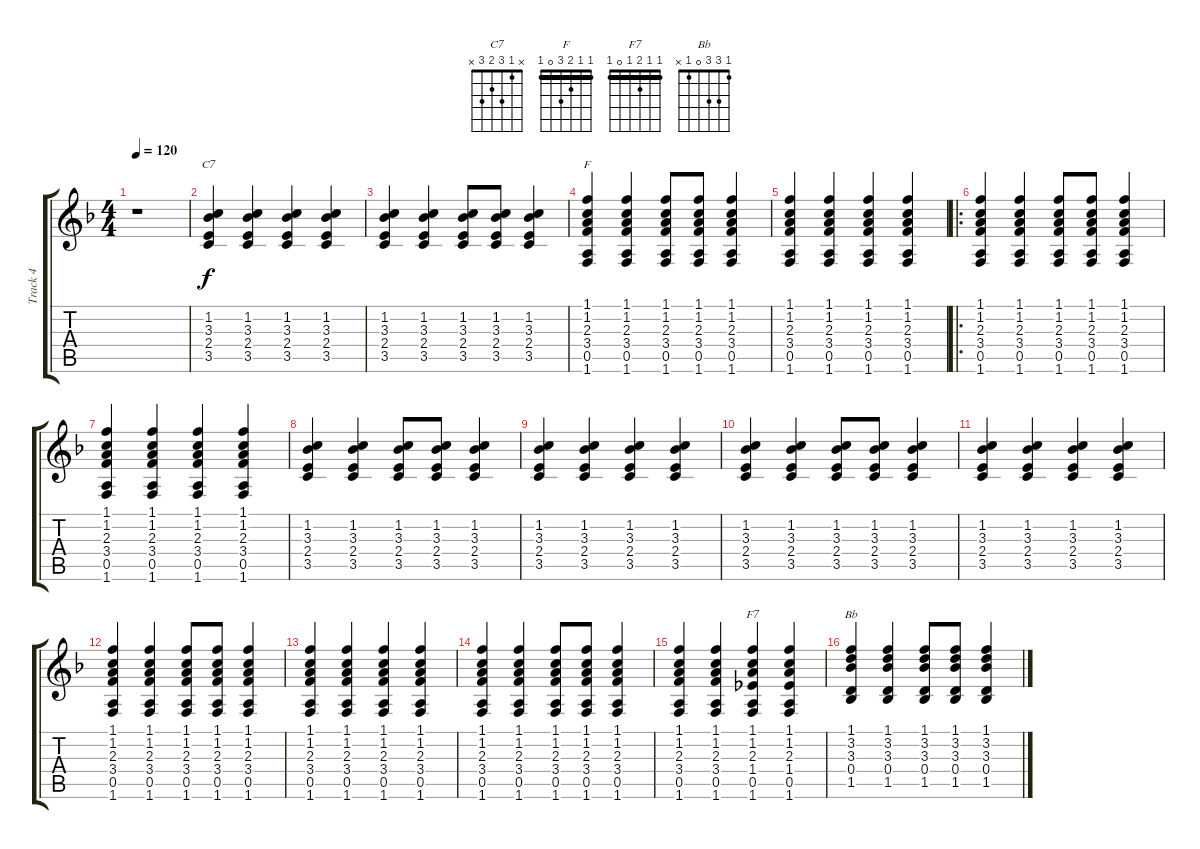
\track ("Track 4" "Track 4") {instrument acousticguitarnylon}
\staff {score tabs}
\tuning (E4 B3 G3 D3 A2 E2) {hide}
\chord ("C7" x 1 3 2 3 x)
\chord ("F" 1 1 2 3 0 1) {barre 1}
\chord ("F7" 1 1 2 1 0 1) {barre 1}
\chord ("Bb" 1 3 3 0 1 x)
\ts (4 4)
\tempo 120
\clef g2
\ks dminor
r.1{dy f instrument acousticguitarnylon} |
(1.2 3.3 2.4 3.5).4{ch "C7"} (1.2 3.3 2.4 3.5).4 (1.2 3.3 2.4 3.5).4 (1.2 3.3 2.4 3.5).4 |
(1.2 3.3 2.4 3.5).4 (1.2 3.3 2.4 3.5).4 (1.2 3.3 2.4 3.5).8 (1.2 3.3 2.4 3.5).8 (1.2 3.3 2.4 3.5).4 |
(1.1 1.2 2.3 3.4 0.5 1.6).4{ch "F"} (1.1 1.2 2.3 3.4 0.5 1.6).4 (1.1 1.2 2.3 3.4 0.5 1.6).8 (1.1 1.2 2.3 3.4 0.5 1.6).8 (1.1 1.2 2.3 3.4 0.5 1.6).4 |
(1.1 1.2 2.3 3.4 0.5 1.6).4 (1.1 1.2 2.3 3.4 0.5 1.6).4 (1.1 1.2 2.3 3.4 0.5 1.6).4 (1.1 1.2 2.3 3.4 0.5 1.6).4 |
\ro
(1.1 1.2 2.3 3.4 0.5 1.6).4 (1.1 1.2 2.3 3.4 0.5 1.6).4 (1.1 1.2 2.3 3.4 0.5 1.6).8 (1.1 1.2 2.3 3.4 0.5 1.6).8 (1.1 1.2 2.3 3.4 0.5 1.6).4 |
(1.1 1.2 2.3 3.4 0.5 1.6).4 (1.1 1.2 2.3 3.4 0.5 1.6).4 (1.1 1.2 2.3 3.4 0.5 1.6).4 (1.1 1.2 2.3 3.4 0.5 1.6).4 |
(1.2 3.3 2.4 3.5).4 (1.2 3.3 2.4 3.5).4 (1.2 3.3 2.4 3.5).8 (1.2 3.3 2.4 3.5).8 (1.2 3.3 2.4 3.5).4 |
(1.2 3.3 2.4 3.5).4 (1.2 3.3 2.4 3.5).4 (1.2 3.3 2.4 3.5).4 (1.2 3.3 2.4 3.5).4 |
(1.2 3.3 2.4 3.5).4 (1.2 3.3 2.4 3.5).4 (1.2 3.3 2.4 3.5).8 (1.2 3.3 2.4 3.5).8 (1.2 3.3 2.4 3.5).4 |
(1.2 3.3 2.4 3.5).4 (1.2 3.3 2.4 3.5).4 (1.2 3.3 2.4 3.5).4 (1.2 3.3 2.4 3.5).4 |
(1.1 1.2 2.3 3.4 0.5 1.6).4 (1.1 1.2 2.3 3.4 0.5 1.6).4 (1.1 1.2 2.3 3.4 0.5 1.6).8 (1.1 1.2 2.3 3.4 0.5 1.6).8 (1.1 1.2 2.3 3.4 0.5 1.6).4 |
(1.1 1.2 2.3 3.4 0.5 1.6).4 (1.1 1.2 2.3 3.4 0.5 1.6).4 (1.1 1.2 2.3 3.4 0.5 1.6).4 (1.1 1.2 2.3 3.4 0.5 1.6).4 |
(1.1 1.2 2.3 3.4 0.5 1.6).4 (1.1 1.2 2.3 3.4 0.5 1.6).4 (1.1 1.2 2.3 3.4 0.5 1.6).8 (1.1 1.2 2.3 3.4 0.5 1.6).8 (1.1 1.2 2.3 3.4 0.5 1.6).4 |
(1.1 1.2 2.3 3.4 0.5 1.6).4 (1.1 1.2 2.3 3.4 0.5 1.6).4 (1.1 1.2 2.3 1.4 0.5 1.6).4{ch "F7"} (1.1 1.2 2.3 1.4 0.5 1.6).4 |
(1.1 3.2 3.3 0.4 1.5).4{ch "Bb"} (1.1 3.2 3.3 0.4 1.5).4 (1.1 3.2 3.3 0.4 1.5).8 (1.1 3.2 3.3 0.4 1.5).8 (1.1 3.2 3.3 0.4 1.5).4
